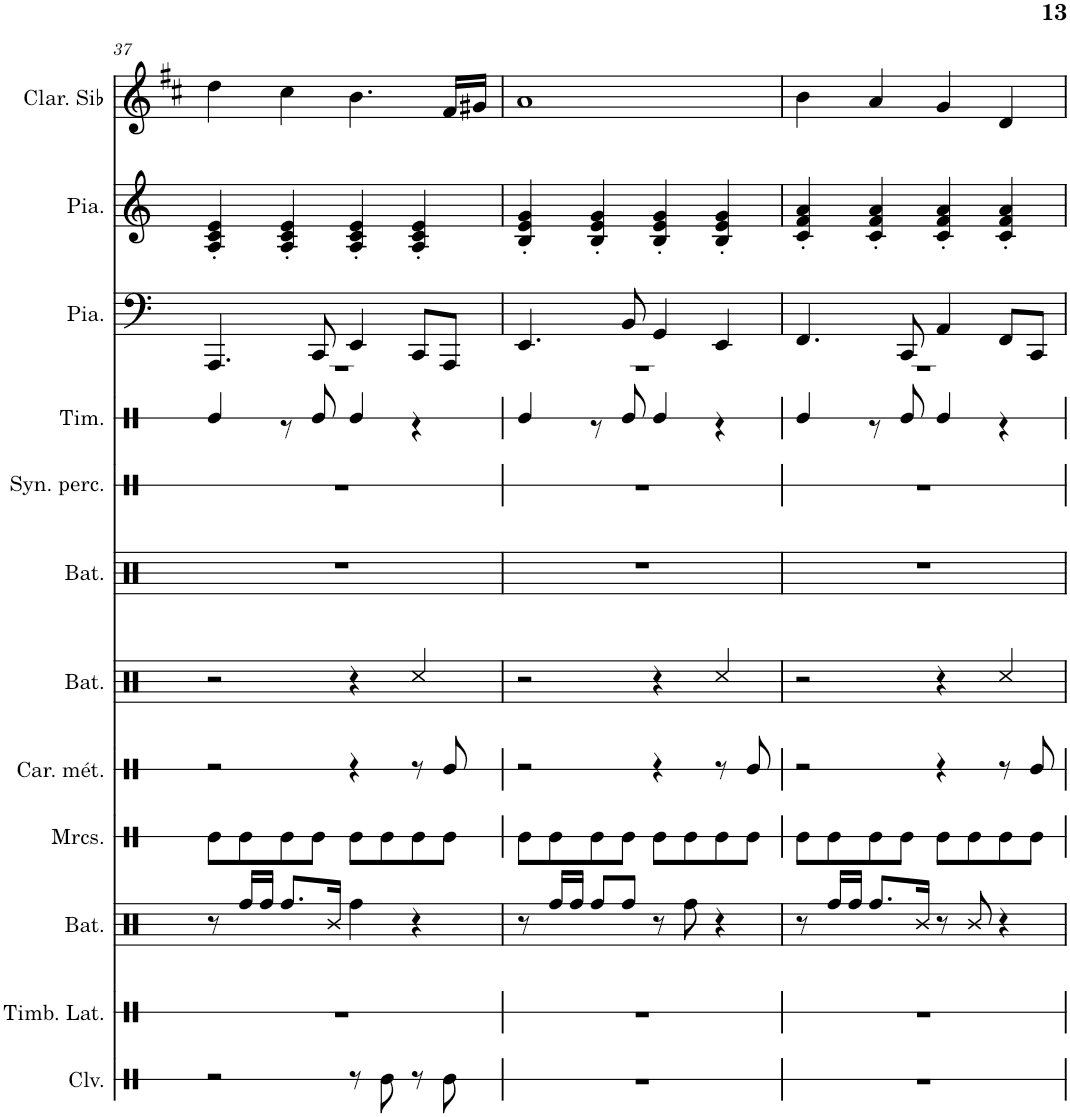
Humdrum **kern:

**kern	**kern	**kern	**kern	**kern	**kern	**kern	**kern	**kern	**kern	**kern	**kern
*part12	*part11	*part10	*part9	*part8	*part7	*part6	*part5	*part4	*part3	*part2	*part1
*staff12	*staff11	*staff10	*staff9	*staff8	*staff7	*staff6	*staff5	*staff4	*staff3	*staff2	*staff1
*I"Claves	*I"Timbales latines	*I"Batterie	*I"Maracas	*I"Carillon en métal	*I"Batterie	*I"Batterie	*I"Synthétiseur de percussions	*I"Timbre	*I"Piano	*I"Piano	*I"Clarinette en Sib
*I'Clv.	*I'Timb. Lat.	*I'Bat.	*I'Mrcs.	*I'Car. mét.	*I'Bat.	*I'Bat.	*I'Syn. perc.	*I'Tim.	*I'Pia.	*I'Pia.	*I'Clar. Sib
!!LO:PB:g=z
*clefX	*clefX	*clefX	*clefX	*clefX	*clefX	*clefX	*clefX	*clefX	*clefF4	*clefG2	*clefG2
*	*	*	*	*	*	*	*	*	*	*	*Trd1c2
*k[]	*k[]	*k[]	*k[]	*k[]	*k[]	*k[]	*k[]	*k[]	*k[]	*k[]	*k[f#c#]
*M4/4	*M4/4	*M4/4	*M4/4	*M4/4	*M4/4	*M4/4	*M4/4	*M4/4	*M4/4	*M4/4	*M4/4
=37	=37	=37	=37	=37	=37	=37	=37	=37	=37	=37	=37
*	*	*	*	*	*	*	*	*^	*	*	*
2r	1r	8r	8Re\L	2r	2r	1r	1r	1r	4Re/	4.AAA/	4A/' 4c/' 4e/'	4dd\
.	.	16Rff/LL	8Re\	.	.	.	.	.	.	.	.	.
.	.	16Rff/JJ	.	.	.	.	.	.	.	.	.	.
.	.	8.Rff/L	8Re\	.	.	.	.	.	8r	.	4A/' 4c/' 4e/'	4cc#\
.	.	.	8Re\J	.	.	.	.	.	8Re/	8CC/	.	.
.	.	16R/Jk	.	.	.	.	.	.	.	.	.	.
8r	.	4Rff\	8Re\L	4r	4r	.	.	.	4Re/	4EE/	4A/' 4c/' 4e/'	4.b\
8Re\	.	.	8Re\	.	.	.	.	.	.	.	.	.
8r	.	4r	8Re\	8r	4Rcc/	.	.	.	4r	8CC/L	4A/' 4c/' 4e/'	.
8Re\	.	.	8Re\J	8Re/	.	.	.	.	.	8AAA/J	.	16f#/LL
.	.	.	.	.	.	.	.	.	.	.	.	16g#X/JJ
=38	=38	=38	=38	=38	=38	=38	=38	=38	=38	=38	=38	=38
1r	1r	8r	8Re\L	2r	2r	1r	1r	1r	4Re/	4.EE/	4B/' 4e/' 4g/'	1a
.	.	16Rff/LL	8Re\	.	.	.	.	.	.	.	.	.
.	.	16Rff/JJ	.	.	.	.	.	.	.	.	.	.
.	.	8Rff/L	8Re\	.	.	.	.	.	8r	.	4B/' 4e/' 4g/'	.
.	.	8Rff/J	8Re\J	.	.	.	.	.	8Re/	8BB/	.	.
.	.	8r	8Re\L	4r	4r	.	.	.	4Re/	4GG/	4B/' 4e/' 4g/'	.
.	.	8Rff\	8Re\	.	.	.	.	.	.	.	.	.
.	.	4r	8Re\	8r	4Rcc/	.	.	.	4r	4EE/	4B/' 4e/' 4g/'	.
.	.	.	8Re\J	8Re/	.	.	.	.	.	.	.	.
=39	=39	=39	=39	=39	=39	=39	=39	=39	=39	=39	=39	=39
1r	1r	8r	8Re\L	2r	2r	1r	1r	1r	4Re/	4.FF/	4c/' 4f/' 4a/'	4b\
.	.	16Rff/LL	8Re\	.	.	.	.	.	.	.	.	.
.	.	16Rff/JJ	.	.	.	.	.	.	.	.	.	.
.	.	8.Rff/L	8Re\	.	.	.	.	.	8r	.	4c/' 4f/' 4a/'	4a/
.	.	.	8Re\J	.	.	.	.	.	8Re/	8CC/	.	.
.	.	16R/Jk	.	.	.	.	.	.	.	.	.	.
.	.	8r	8Re\L	4r	4r	.	.	.	4Re/	4AA/	4c/' 4f/' 4a/'	4g/
.	.	8R/	8Re\	.	.	.	.	.	.	.	.	.
.	.	4r	8Re\	8r	4Rcc/	.	.	.	4r	8FF/L	4c/' 4f/' 4a/'	4d/
.	.	.	8Re\J	8Re/	.	.	.	.	.	8CC/J	.	.
*	*	*	*	*	*	*	*	*v	*v	*	*	*
=	=	=	=	=	=	=	=	=	=	=	=
*-	*-	*-	*-	*-	*-	*-	*-	*-	*-	*-	*-
